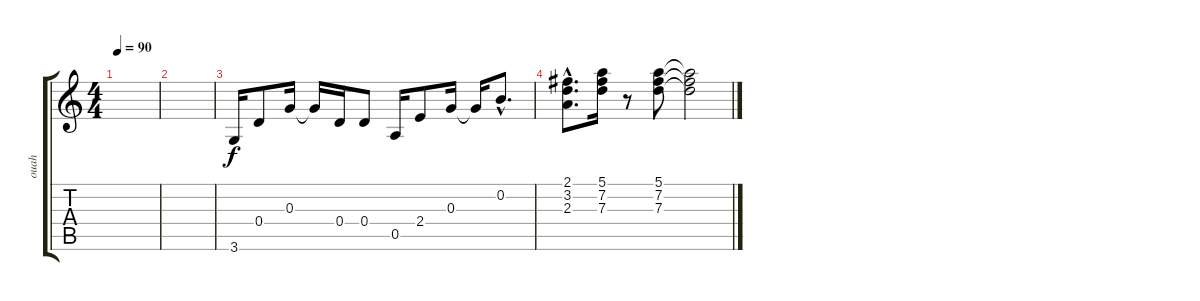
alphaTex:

\track ("ouah" "ouah") {instrument distortionguitar}
\staff {score tabs}
\tuning (E4 B3 G3 D3 A2 E2) {hide}
\ts (4 4)
\tempo 90
\clef g2
\ks c
|
|
3.6.16{volume 16} 0.4.8 0.3.16 0.3{t}.16 0.4.16 0.4.8 0.5.16 2.4.8 0.3.16 0.3{t}.16 0.2{hac}.8{d} |
(2.1{hac} 3.2{hac} 2.3{hac}).8{d} (5.1 7.2 7.3).16 r.8 (5.1 7.2 7.3).8 (5.1{t} 7.2{t} 7.3{t}).2
